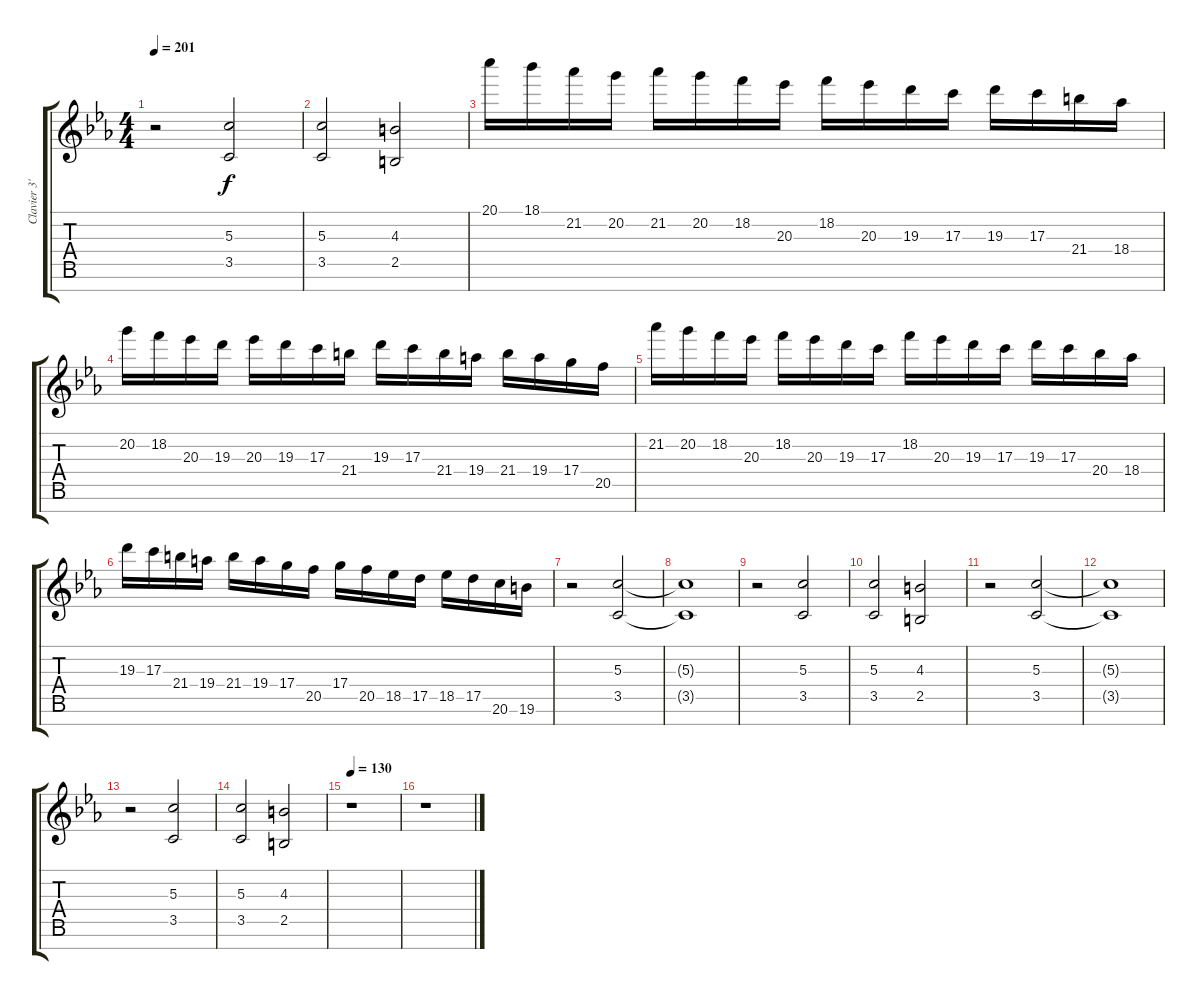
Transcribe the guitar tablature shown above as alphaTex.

\track ("Clavier 3'" "Clavier 3'") {instrument synthbass2}
\staff {score tabs}
\tuning (E4 B3 G3 D3 A2 E2 B1) {hide}
\ts (4 4)
\tempo 201
\clef g2
\ks eb
r.2{dy f} (5.3 3.5).2 |
(5.3 3.5).2 (4.3 2.5).2 |
20.1.16{volume 10 instrument electricpiano1} 18.1.16 21.2.16 20.2.16 21.2.16 20.2.16 18.2.16 20.3.16 18.2.16 20.3.16 19.3.16 17.3.16 19.3.16 17.3.16 21.4.16 18.4.16 |
20.2.16 18.2.16 20.3.16 19.3.16 20.3.16 19.3.16 17.3.16 21.4.16 19.3.16 17.3.16 21.4.16 19.4.16 21.4.16 19.4.16 17.4.16 20.5.16 |
21.2.16 20.2.16 18.2.16 20.3.16 18.2.16 20.3.16 19.3.16 17.3.16 18.2.16 20.3.16 19.3.16 17.3.16 19.3.16 17.3.16 20.4.16 18.4.16 |
19.3.16 17.3.16 21.4.16 19.4.16 21.4.16 19.4.16 17.4.16 20.5.16 17.4.16 20.5.16 18.5.16 17.5.16 18.5.16 17.5.16 20.6.16 19.6.16 |
r.2{volume 11 instrument choiraahs} (5.3 3.5).2 |
(5.3{t} 3.5{t}).1 |
r.2 (5.3 3.5).2 |
(5.3 3.5).2 (4.3 2.5).2 |
r.2 (5.3 3.5).2 |
(5.3{t} 3.5{t}).1 |
r.2 (5.3 3.5).2 |
(5.3 3.5).2 (4.3 2.5).2 |
\tempo 130
r.1 |
r.1
